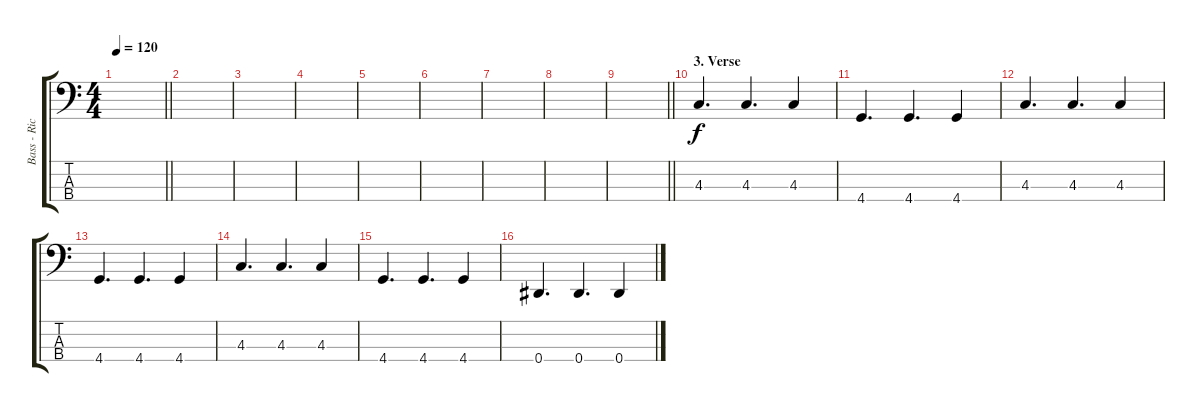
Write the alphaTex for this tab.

\track ("Bass - Rico Galvagno" "Bass - Ric") {instrument electricbassfinger}
\staff {score tabs}
\tuning (Gb2 Db2 Ab1 Eb1) {hide}
\ts (4 4)
\tempo 120
\clef f4
\barLineRight lightlight
\ks c
|
|
|
|
|
|
|
|
\barLineRight lightlight
|
\section ("" "3. Verse")
4.3.4{d} 4.3.4{d} 4.3.4 |
4.4.4{d} 4.4.4{d} 4.4.4 |
4.3.4{d} 4.3.4{d} 4.3.4 |
4.4.4{d} 4.4.4{d} 4.4.4 |
4.3.4{d} 4.3.4{d} 4.3.4 |
4.4.4{d} 4.4.4{d} 4.4.4 |
0.4.4{d} 0.4.4{d} 0.4.4
